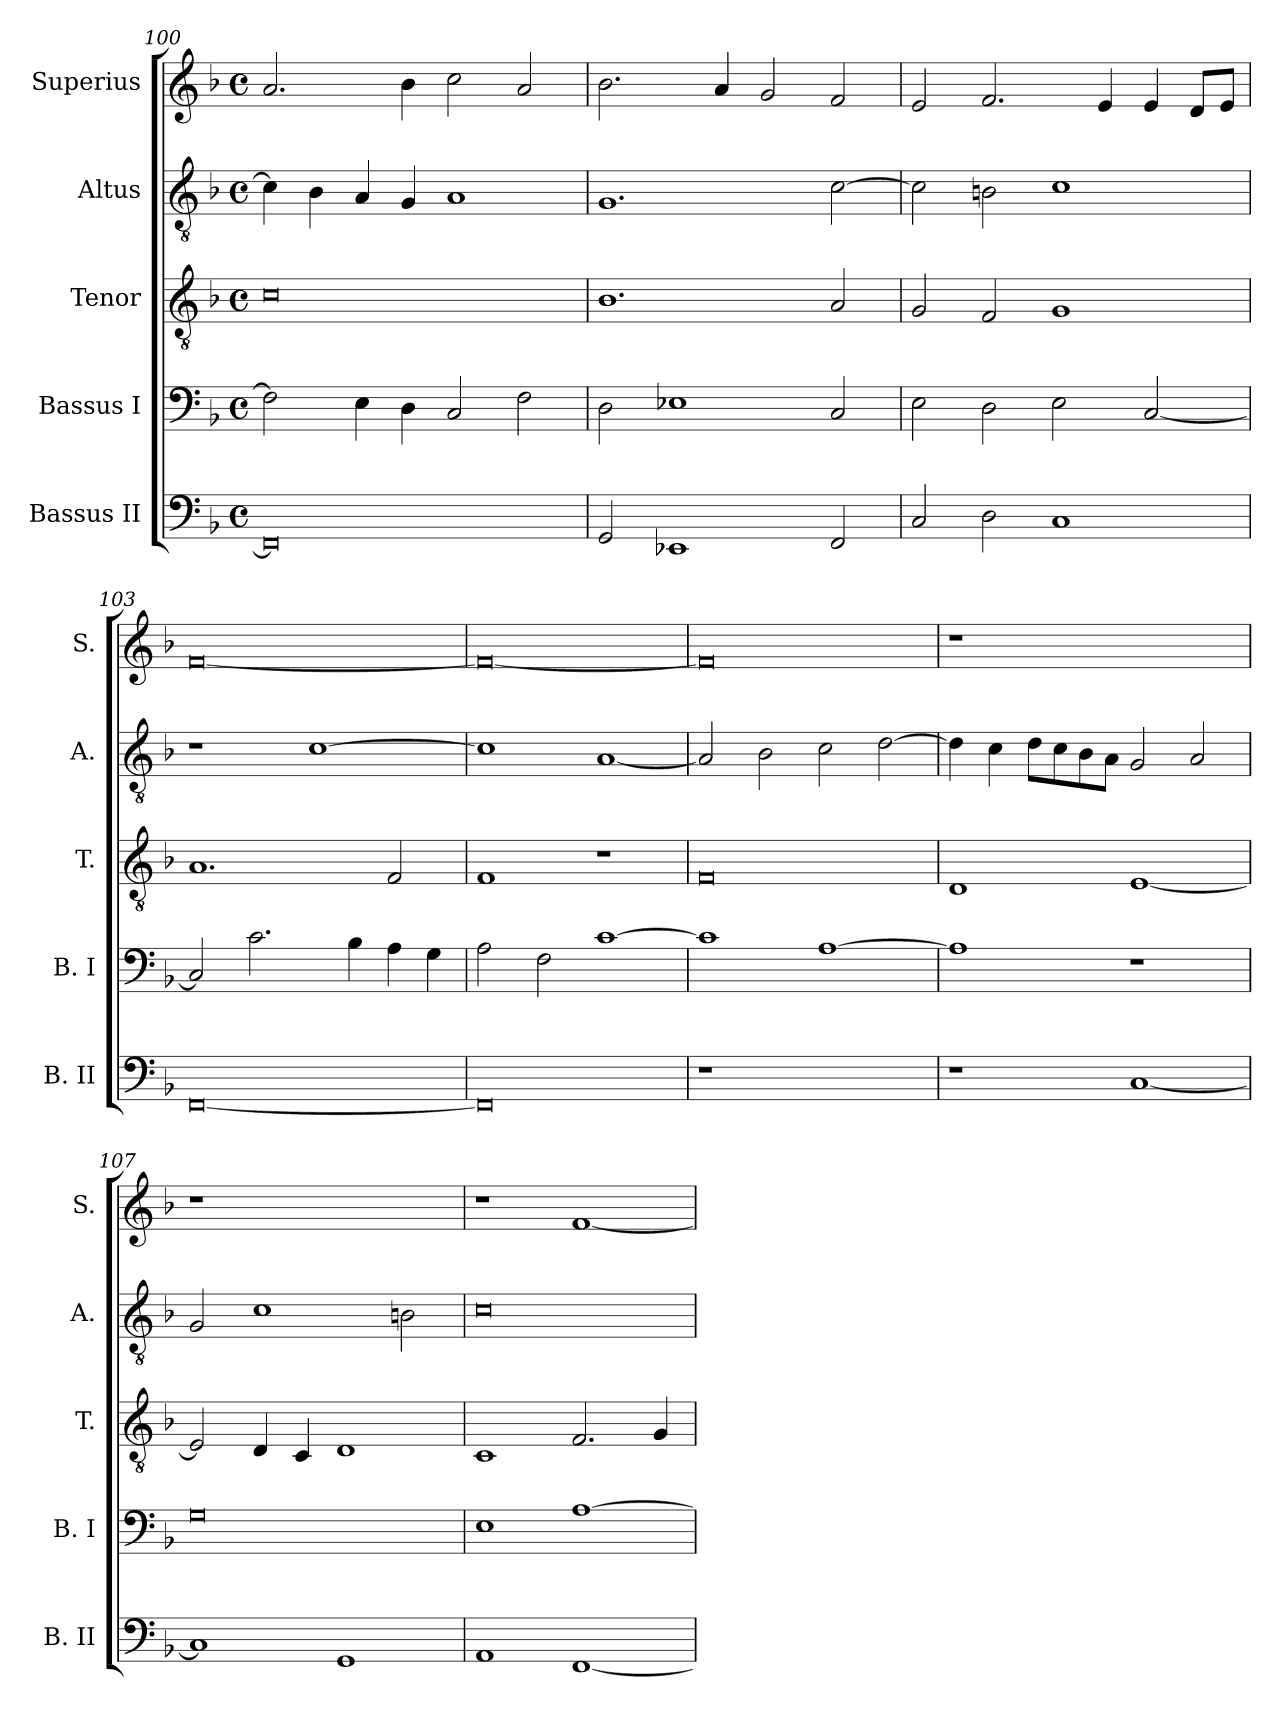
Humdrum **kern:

**kern	**kern	**kern	**kern	**kern
*part5	*part4	*part3	*part2	*part1
*staff5	*staff4	*staff3	*staff2	*staff1
*I"Bassus II	*I"Bassus I	*I"Tenor	*I"Altus	*I"Superius
*I'B. II	*I'B. I	*I'T.	*I'A.	*I'S.
!!LO:LB:g=z
*clefF4	*clefF4	*clefGv2	*clefGv2	*clefG2
*	*	*ITrd7c12	*ITrd7c12	*
*k[b-]	*k[b-]	*k[b-]	*k[b-]	*k[b-]
*F:	*F:	*F:	*F:	*F:
*M4/4	*M4/4	*M4/4	*M4/4	*M4/4
*met(c)	*met(c)	*met(c)	*met(c)	*met(c)
=100	=100	=100	=100	=100
0FFi]	2Fi\]	0Ci	4Ci\]	2.ai/
.	.	.	4BB-i\	.
.	4Ei\	.	4AAi/	.
.	4Di\	.	4GGi/	4b-i\
.	2Ci/	.	1AAi	2cci\
.	2Fi\	.	.	2ai/
=101	=101	=101	=101	=101
2GGi/	2Di\	1.BB-i	1.GGi	2.b-i\
1EE-Xi	1E-Xi	.	.	.
.	.	.	.	4ai/
.	.	.	.	2gi/
2FFi/	2Ci/	2AAi/	[>2Ci\	2fi/
=102	=102	=102	=102	=102
2Ci/	2Ei\	2GGi/	2Ci\]	2ei/
2Di\	2Di\	2FFi/	2BBni\	2.fi/
1Ci	2Ei\	1GGi	1Ci	.
.	.	.	.	4ei/
.	[<2Ci/	.	.	4ei/
.	.	.	.	8di/L
.	.	.	.	8ei/J
=103	=103	=103	=103	=103
[<0FFi	2Ci/]	1.AAi	1r	[<0fi
.	2.ci\	.	.	.
.	.	.	[>1Ci	.
.	4B-i\	.	.	.
.	4Ai\	2FFi/	.	.
.	4Gi\	.	.	.
=104	=104	=104	=104	=104
0FFi]	2Ai\	1FFi	1Ci]	0fi_<
.	2Fi\	.	.	.
.	[>1ci	1r	[<1AAi	.
!!LO:PB:g=z
=105	=105	=105	=105	=105
!LO:N:vis=1	!	!	!	!
1r	1ci]	0FFi	2AAi/]	0fi]
.	.	.	2BB-i\	.
1ryy	[>1Ai	.	2Ci\	.
.	.	.	[>2Di\	.
=106	=106	=106	=106	=106
!	!	!	!	!LO:N:vis=1
1r	1Ai]	1DDi	4Di\]	1r
.	.	.	4Ci\	.
.	.	.	8Di\L	.
.	.	.	8Ci\	.
.	.	.	8BB-i\	.
.	.	.	8AAi\J	.
[<1Ci	1r	[<1EEi	2GGi/	1ryy
.	.	.	2AAi/	.
=107	=107	=107	=107	=107
!	!	!	!	!LO:N:vis=1
1Ci]	0Gi	2EEi/]	2GGi/	1r
.	.	4DDi/	1Ci	.
.	.	4CCi/	.	.
1GGi	.	1DDi	.	1ryy
.	.	.	2BBni\	.
=108	=108	=108	=108	=108
1AAi	1Ei	1CCi	0Ci	1r
[<1FFi	[>1Ai	2.FFi/	.	[<1fi
.	.	4GGi/	.	.
=	=	=	=	=
*-	*-	*-	*-	*-
